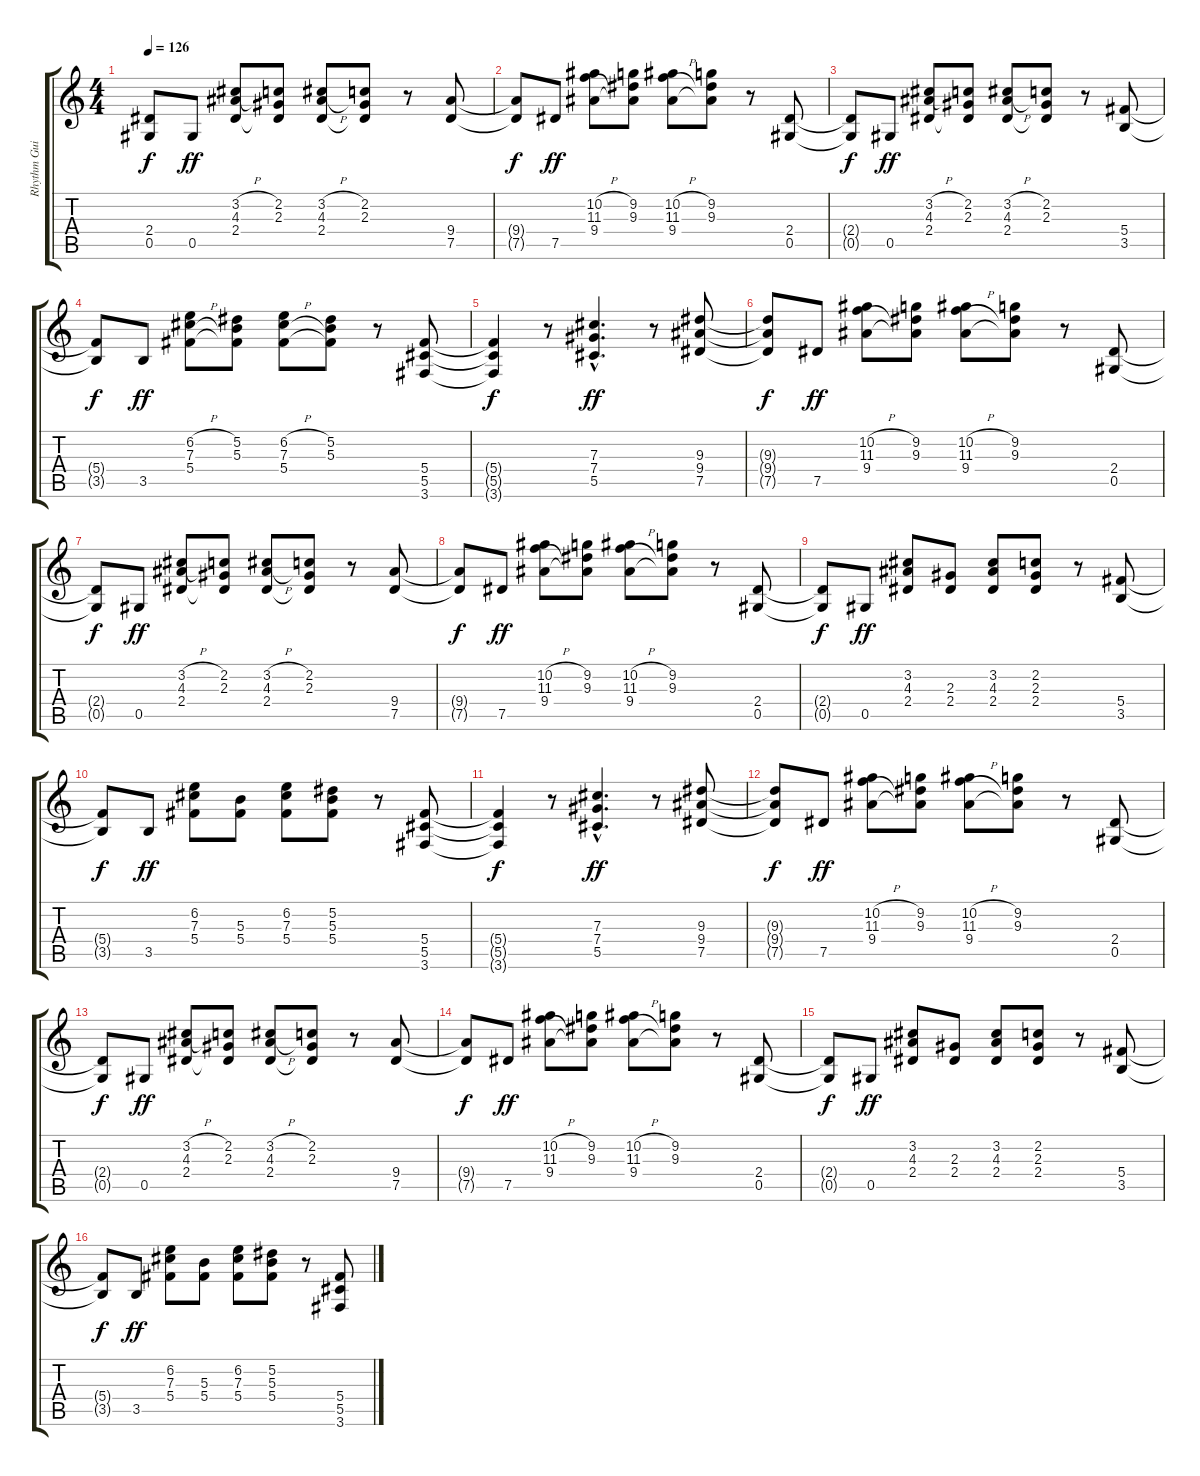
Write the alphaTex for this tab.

\track ("Rhythm Guitar I" "Rhythm Gui") {instrument overdrivenguitar}
\staff {score tabs}
\tuning (Eb4 Bb3 Gb3 Db3 Ab2 Eb2) {hide}
\ts (4 4)
\tempo 126
\clef g2
\ks c
(2.4{t} 0.5{t}).8{dy f} 0.5.8{dy ff} (3.2{h} 4.3{h} 2.4).8 (2.2 2.3 2.4{t}).8 (3.2{h} 4.3{h} 2.4).8 (2.2 2.3 2.4{t}).8 r.8 (9.4 7.5).8 |
(9.4{t} 7.5{t}).8{dy f} 7.5.8{dy ff} (10.2{h} 11.3{h} 9.4).8 (9.2 9.3 9.4{t}).8 (10.2{h} 11.3{h} 9.4).8 (9.2 9.3 9.4{t}).8 r.8 (2.4 0.5).8 |
(2.4{t} 0.5{t}).8{dy f} 0.5.8{dy ff} (3.2{h} 4.3{h} 2.4).8 (2.2 2.3 2.4{t}).8 (3.2{h} 4.3{h} 2.4).8 (2.2 2.3 2.4{t}).8 r.8 (5.4 3.5).8 |
(5.4{t} 3.5{t}).8{dy f} 3.5.8{dy ff} (6.2{h} 7.3{h} 5.4).8 (5.2 5.3 5.4{t}).8 (6.2{h} 7.3{h} 5.4).8 (5.2 5.3 5.4{t}).8 r.8 (5.4 5.5 3.6).8 |
(5.4{t} 5.5{t} 3.6{t}).4{dy f} r.8 (7.3{hac} 7.4{hac} 5.5{hac}).4{d dy ff} r.8 (9.3 9.4 7.5).8 |
(9.3{t} 9.4{t} 7.5{t}).8{dy f} 7.5.8{dy ff} (10.2{h} 11.3{h} 9.4).8 (9.2 9.3 9.4{t}).8 (10.2{h} 11.3{h} 9.4).8 (9.2 9.3 9.4{t}).8 r.8 (2.4 0.5).8 |
(2.4{t} 0.5{t}).8{dy f} 0.5.8{dy ff} (3.2{h} 4.3{h} 2.4).8 (2.2 2.3 2.4{t}).8 (3.2{h} 4.3{h} 2.4).8 (2.2 2.3 2.4{t}).8 r.8 (9.4 7.5).8 |
(9.4{t} 7.5{t}).8{dy f} 7.5.8{dy ff} (10.2{h} 11.3{h} 9.4).8 (9.2 9.3 9.4{t}).8 (10.2{h} 11.3{h} 9.4).8 (9.2 9.3 9.4{t}).8 r.8 (2.4 0.5).8 |
(2.4{t} 0.5{t}).8{dy f} 0.5.8{dy ff} (3.2 4.3 2.4).8 (2.3 2.4).8 (3.2 4.3 2.4).8 (2.2 2.3 2.4).8 r.8 (5.4 3.5).8 |
(5.4{t} 3.5{t}).8{dy f} 3.5.8{dy ff} (6.2 7.3 5.4).8 (5.3 5.4).8 (6.2 7.3 5.4).8 (5.2 5.3 5.4).8 r.8 (5.4 5.5 3.6).8 |
(5.4{t} 5.5{t} 3.6{t}).4{dy f} r.8 (7.3{hac} 7.4{hac} 5.5{hac}).4{d dy ff} r.8 (9.3 9.4 7.5).8 |
(9.3{t} 9.4{t} 7.5{t}).8{dy f} 7.5.8{dy ff} (10.2{h} 11.3{h} 9.4).8 (9.2 9.3 9.4{t}).8 (10.2{h} 11.3{h} 9.4).8 (9.2 9.3 9.4{t}).8 r.8 (2.4 0.5).8 |
(2.4{t} 0.5{t}).8{dy f} 0.5.8{dy ff} (3.2{h} 4.3{h} 2.4).8 (2.2 2.3 2.4{t}).8 (3.2{h} 4.3{h} 2.4).8 (2.2 2.3 2.4{t}).8 r.8 (9.4 7.5).8 |
(9.4{t} 7.5{t}).8{dy f} 7.5.8{dy ff} (10.2{h} 11.3{h} 9.4).8 (9.2 9.3 9.4{t}).8 (10.2{h} 11.3{h} 9.4).8 (9.2 9.3 9.4{t}).8 r.8 (2.4 0.5).8 |
(2.4{t} 0.5{t}).8{dy f} 0.5.8{dy ff} (3.2 4.3 2.4).8 (2.3 2.4).8 (3.2 4.3 2.4).8 (2.2 2.3 2.4).8 r.8 (5.4 3.5).8 |
(5.4{t} 3.5{t}).8{dy f} 3.5.8{dy ff} (6.2 7.3 5.4).8 (5.3 5.4).8 (6.2 7.3 5.4).8 (5.2 5.3 5.4).8 r.8 (5.4 5.5 3.6).8
